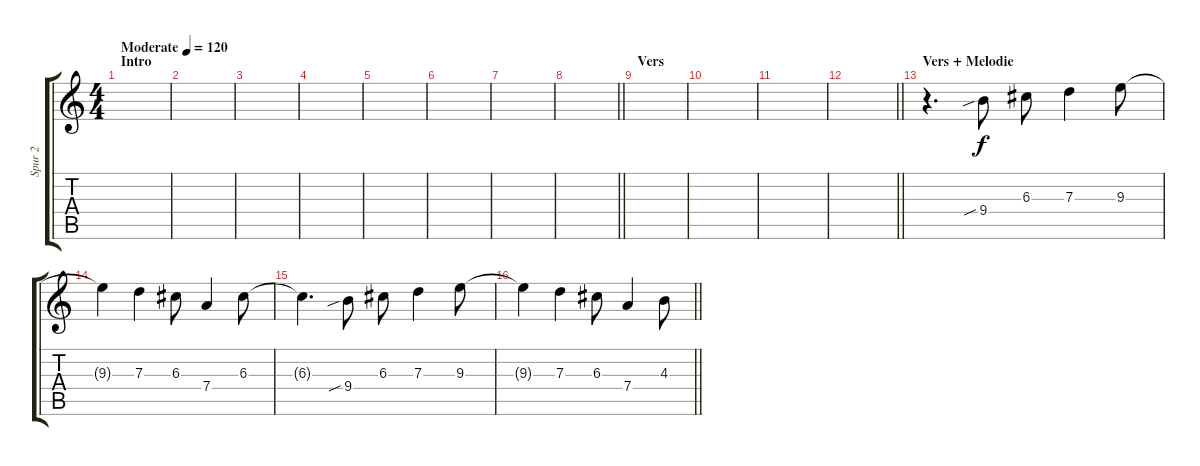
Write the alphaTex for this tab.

\track ("Spur 2" "Spur 2") {instrument distortionguitar}
\staff {score tabs}
\tuning (E4 B3 G3 D3 A2 E2) {hide}
\ts (4 4)
\section ("" "Intro")
\tempo (120 "Moderate")
\clef g2
\ks c
|
|
|
|
|
|
|
\barLineRight lightlight
|
\section ("" "Vers")
|
|
|
\barLineRight lightlight
|
\section ("" "Vers + Melodie")
r.4{d} 9.4{sib}.8 6.3.8 7.3.4 9.3.8 |
9.3{t}.4 7.3.4 6.3.8 7.4.4 6.3.8 |
6.3{t}.4{d} 9.4{sib}.8 6.3.8 7.3.4 9.3.8 |
\barLineRight lightlight
9.3{t}.4 7.3.4 6.3.8 7.4.4 4.3.8
